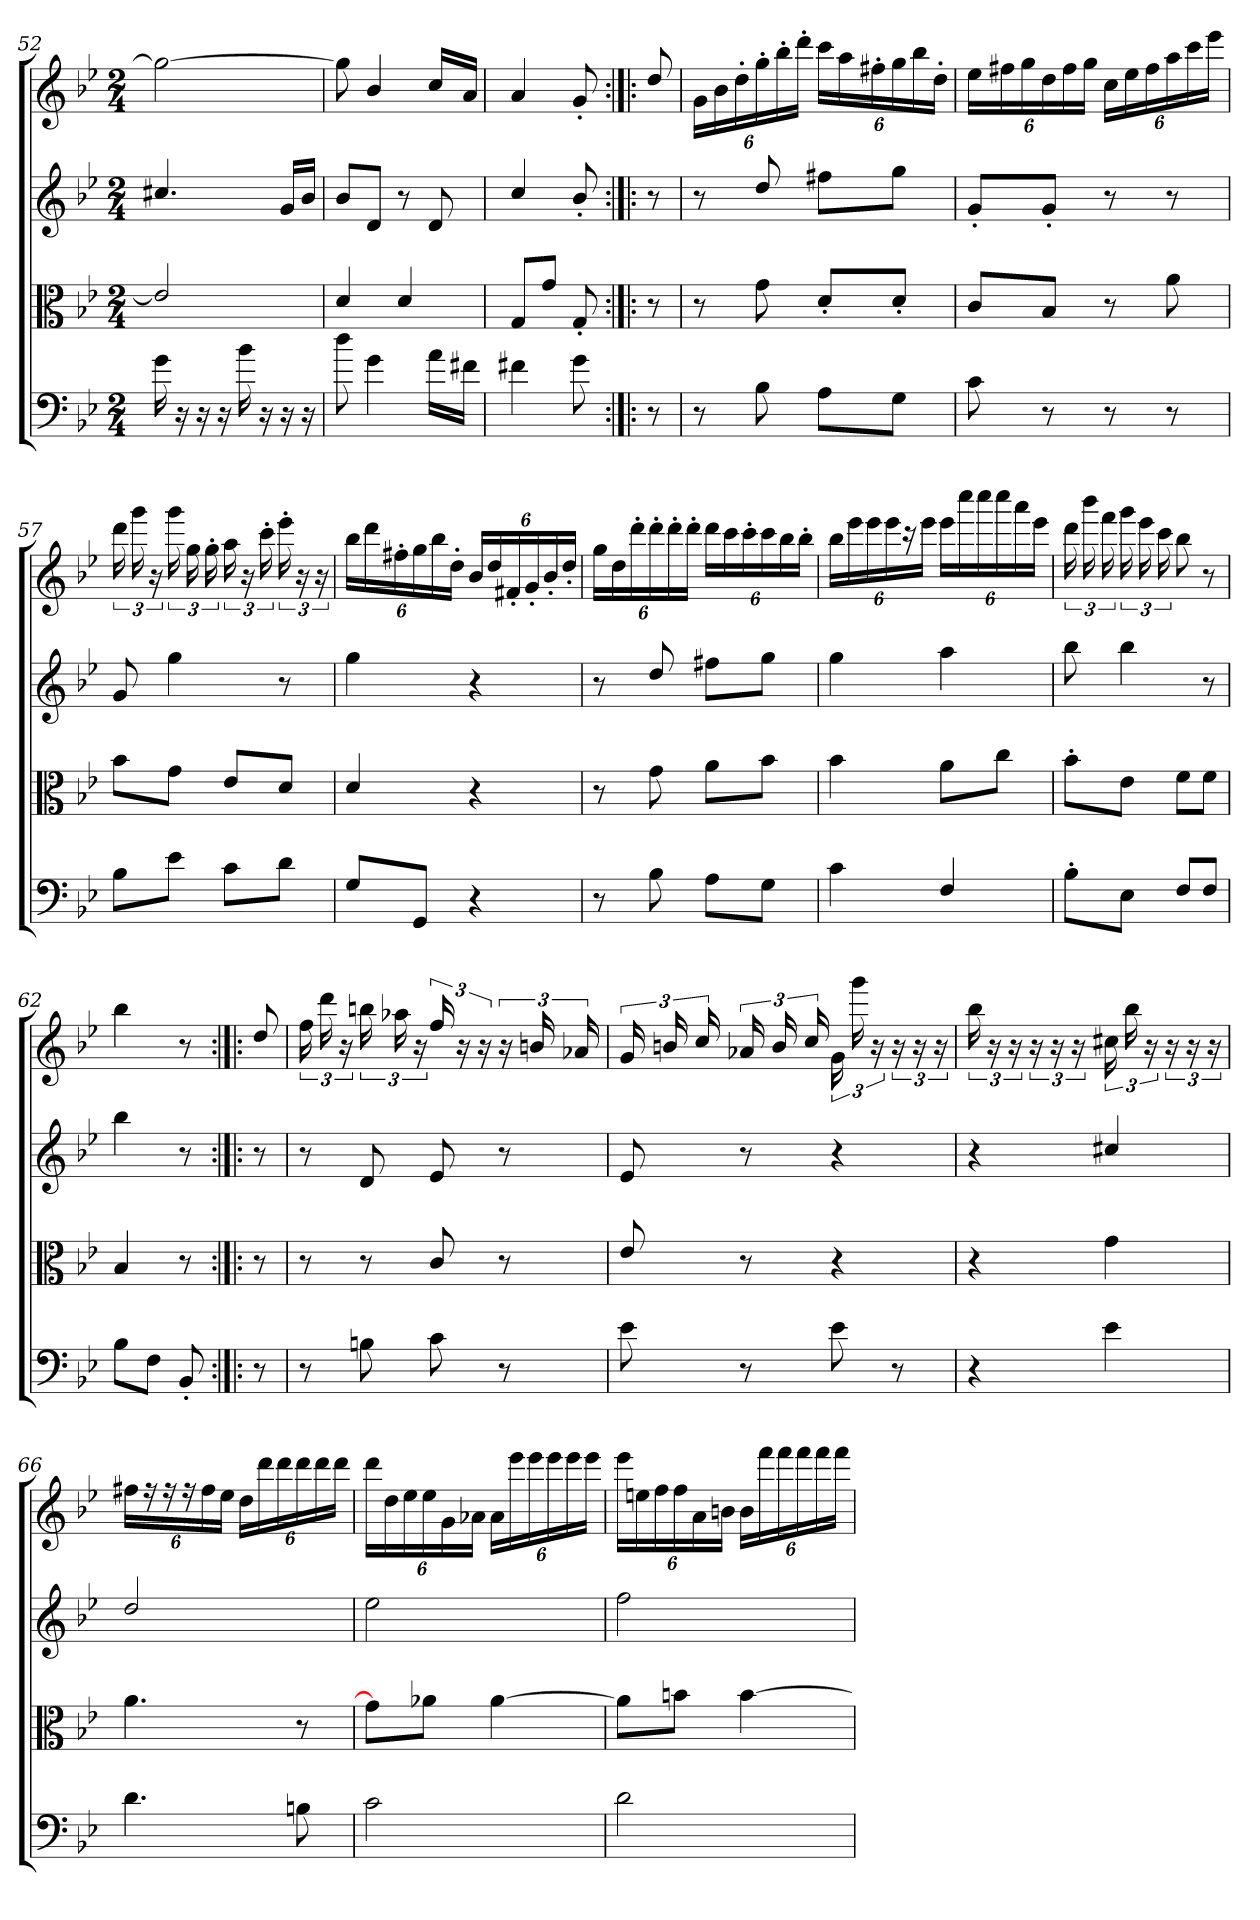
**kern	**kern	**kern	**kern
*part4	*part3	*part2	*part1
*staff4	*staff3	*staff2	*staff1
*clefF4	*clefC3	*clefG2	*clefG2
*k[b-e-]	*k[b-e-]	*k[b-e-]	*k[b-e-]
*g:	*g:	*g:	*g:
*M2/4	*M2/4	*M2/4	*M2/4
=52	=52	=52	=52
16g\	2e-/]	4.cc#X/	2gg\_
16r	.	.	.
16r	.	.	.
16r	.	.	.
16b-\	.	.	.
16r	.	.	.
16r	.	16g/LL	.
16r	.	16b-/JJ	.
=53	=53	=53	=53
8dd\	4d/	8b-/L	8gg\]
4g\	.	8d/J	4b-/
.	4d/	8r	.
16a\LL	.	8d/	16cc/LL
16f#X\JJ	.	.	16a/JJ
=54	=54	=54	=54
4f#X\	8G/L	4cc/	4a/
.	8g/J	.	.
8g\	8G'/	8b-'/	8g'/
=:|!|:	=:|!|:	=:|!|:	=:|!|:
8r	8r	8r	8dd/
=55	=55	=55	=55
8r	8r	8r	24g\LL
.	.	.	24b-\
.	.	.	24dd'\
8B-\	8g\	8dd/	24gg'\
.	.	.	24bb-'\
.	.	.	24ddd'\JJ
8A\L	8d'/L	8ff#X\L	24ccc\LL
.	.	.	24aa\
.	.	.	24ff#X'\
8G\J	8d'/J	8gg\J	24gg\
.	.	.	24bb-\
.	.	.	24dd'\JJ
=56	=56	=56	=56
8c\	8c/L	8g'/L	24ee-\LL
.	.	.	24ff#X\
.	.	.	24gg\
8r	8B-/J	8g'/J	24dd\
.	.	.	24ff#\
.	.	.	24gg\JJ
8r	8r	8r	24cc\LL
.	.	.	24ee-\
.	.	.	24ff#\
8r	8a\	8r	24aa\
.	.	.	24ccc\
.	.	.	24eee-\JJ
=57	=57	=57	=57
8B-\L	8b-\L	8g/	24ddd\
.	.	.	24ggg\
.	.	.	24r
8e-\J	8g\J	4gg\	24ggg\
.	.	.	24gg\
.	.	.	24gg'\
8c\L	8e-/L	.	24aa\
.	.	.	24r
.	.	.	24ccc'\
8d\J	8d/J	8r	24eee-'\
.	.	.	24r
.	.	.	24r
=58	=58	=58	=58
8G/L	4d/	4gg\	24bb-\LL
.	.	.	24ddd\
.	.	.	24ff#X'\
8GG/J	.	.	24gg\
.	.	.	24bb-\
.	.	.	24dd'\JJ
4r	4r	4r	24b-/LL
.	.	.	24dd/
.	.	.	24f#X'/
.	.	.	24g'/
.	.	.	24b-'/
.	.	.	24dd'/JJ
=59	=59	=59	=59
8r	8r	8r	24gg\LL
.	.	.	24dd\
.	.	.	24ddd'\
8B-\	8g\	8dd/	24ddd'\
.	.	.	24ddd'\
.	.	.	24ddd'\JJ
8A\L	8a\L	8ff#X\L	24ddd\LL
.	.	.	24ccc\
.	.	.	24ccc'\
8G\J	8b-\J	8gg\J	24ccc\
.	.	.	24bb-\
.	.	.	24bb-'\JJ
=60	=60	=60	=60
4c\	4b-\	4gg\	24bb-\LL
.	.	.	24eee-\
.	.	.	24eee-\
.	.	.	24eee-\
.	.	.	24r
.	.	.	24eee-\JJ
4F/	8a\L	4aa\	24eee-\LL
.	.	.	24cccc\
.	.	.	24cccc\
.	8cc\J	.	24cccc\
.	.	.	24aaa\
.	.	.	24eee-\JJ
=61	=61	=61	=61
8B-'\L	8b-'\L	8bb-\	24ddd\
.	.	.	24bbb-\
.	.	.	24fff\
8E-\J	8e-\J	4bb-\	24ggg\
.	.	.	24eee-\
.	.	.	24ccc\
8F/L	8f\L	.	8bb-\
8F/J	8f\J	8r	8r
=62	=62	=62	=62
8B-\L	4B-/	4bb-\	4bb-\
8F\J	.	.	.
8BB-'/	8r	8r	8r
=:|!|:	=:|!|:	=:|!|:	=:|!|:
8r	8r	8r	8dd/
=63	=63	=63	=63
8r	8r	8r	24ff\
.	.	.	24ddd\
.	.	.	24r
8Bn\	8r	8d/	24bbn\
.	.	.	24aa-X\
.	.	.	24r
8c\	8c/	8e-/	24ff/
.	.	.	24r
.	.	.	24r
8r	8r	8r	24r
.	.	.	24bn/
.	.	.	24a-X/
=64	=64	=64	=64
8e-\	8e-/	8e-/	24g/
.	.	.	24bn/
.	.	.	24cc/
8r	8r	8r	24a-X/
.	.	.	24b/
.	.	.	24cc/
8e-\	4r	4r	24g\
.	.	.	24ggg\
.	.	.	24r
8r	.	.	24r
.	.	.	24r
.	.	.	24r
=65	=65	=65	=65
4r	4r	4r	24bb-\
.	.	.	24r
.	.	.	24r
.	.	.	24r
.	.	.	24r
.	.	.	24r
4e-\	4g\	4cc#X/	24cc#X\
.	.	.	24bb-\
.	.	.	24r
.	.	.	24r
.	.	.	24r
.	.	.	24r
=66	=66	=66	=66
4.d\	4.a\	2dd/	24ff#X\LL
.	.	.	24r
.	.	.	24r
.	.	.	24r
.	.	.	24ff#\
.	.	.	24ee-\JJ
.	.	.	24dd\LL
.	.	.	24ddd\
.	.	.	24ddd\
8Bn\	8r	.	24ddd\
.	.	.	24ddd\
.	.	.	24ddd\JJ
=67	=67	=67	=67
2c\	8g\L]	2ee-\	24ddd\LL
.	.	.	24dd\
.	.	.	24ee-\
.	8a-X\J	.	24ee-\
.	.	.	24g\
.	.	.	24a-X\JJ
.	[4a-\	.	24a-\LL
.	.	.	24eee-\
.	.	.	24eee-\
.	.	.	24eee-\
.	.	.	24eee-\
.	.	.	24eee-\JJ
=68	=68	=68	=68
2d\	8a-\L]	2ff\	24eee-\LL
.	.	.	24een\
.	.	.	24ff\
.	8bn\J	.	24ff\
.	.	.	24a\
.	.	.	24bn\JJ
.	[4b\	.	24b\LL
.	.	.	24fff\
.	.	.	24fff\
.	.	.	24fff\
.	.	.	24fff\
.	.	.	24fff\JJ
=	=	=	=
*-	*-	*-	*-
